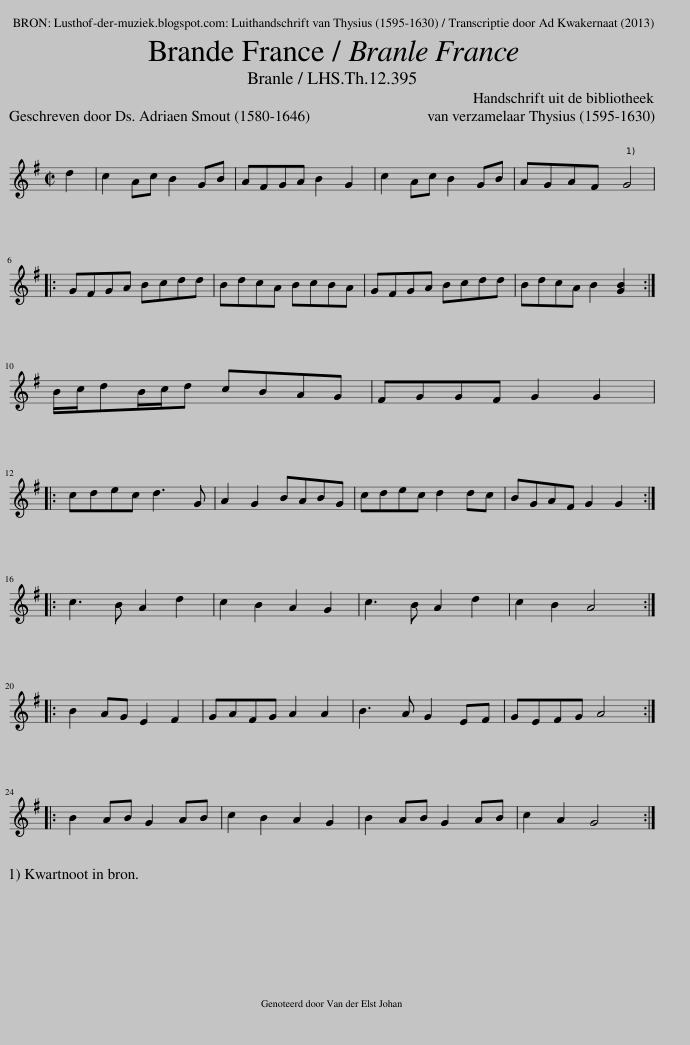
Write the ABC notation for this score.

X:1
L:1/8
Q:1/4=220
M:2/2
I:linebreak $
K:G
V:1 treble
V:1
 d2 | c2 Ac B2 GB | AFGA B2 G2 | c2 Ac B2 GB | AGAF G4 |:$ %5
 GFGA Bcdd | BdcA BcBA | GFGA Bcdd | BdcA B2 [GB]2 :|$ B/c/dB/c/d cBAG | %10
 FGGF G2 G2 |:$ cdec d3 G | A2 G2 BABG | cdec d2 dc | BGAF G2 G2 ::$ %15
 c3 B A2 d2 | c2 B2 A2 G2 | c3 B A2 d2 | c2 B2 A4 ::$ B2 AG E2 F2 | %20
 GAFG A2 A2 | B3 A G2 EF | GEFG A4 ::$ B2 AB G2 AB | c2 B2 A2 G2 | %25
 B2 AB G2 AB | c2 A2 G4 :| %27
